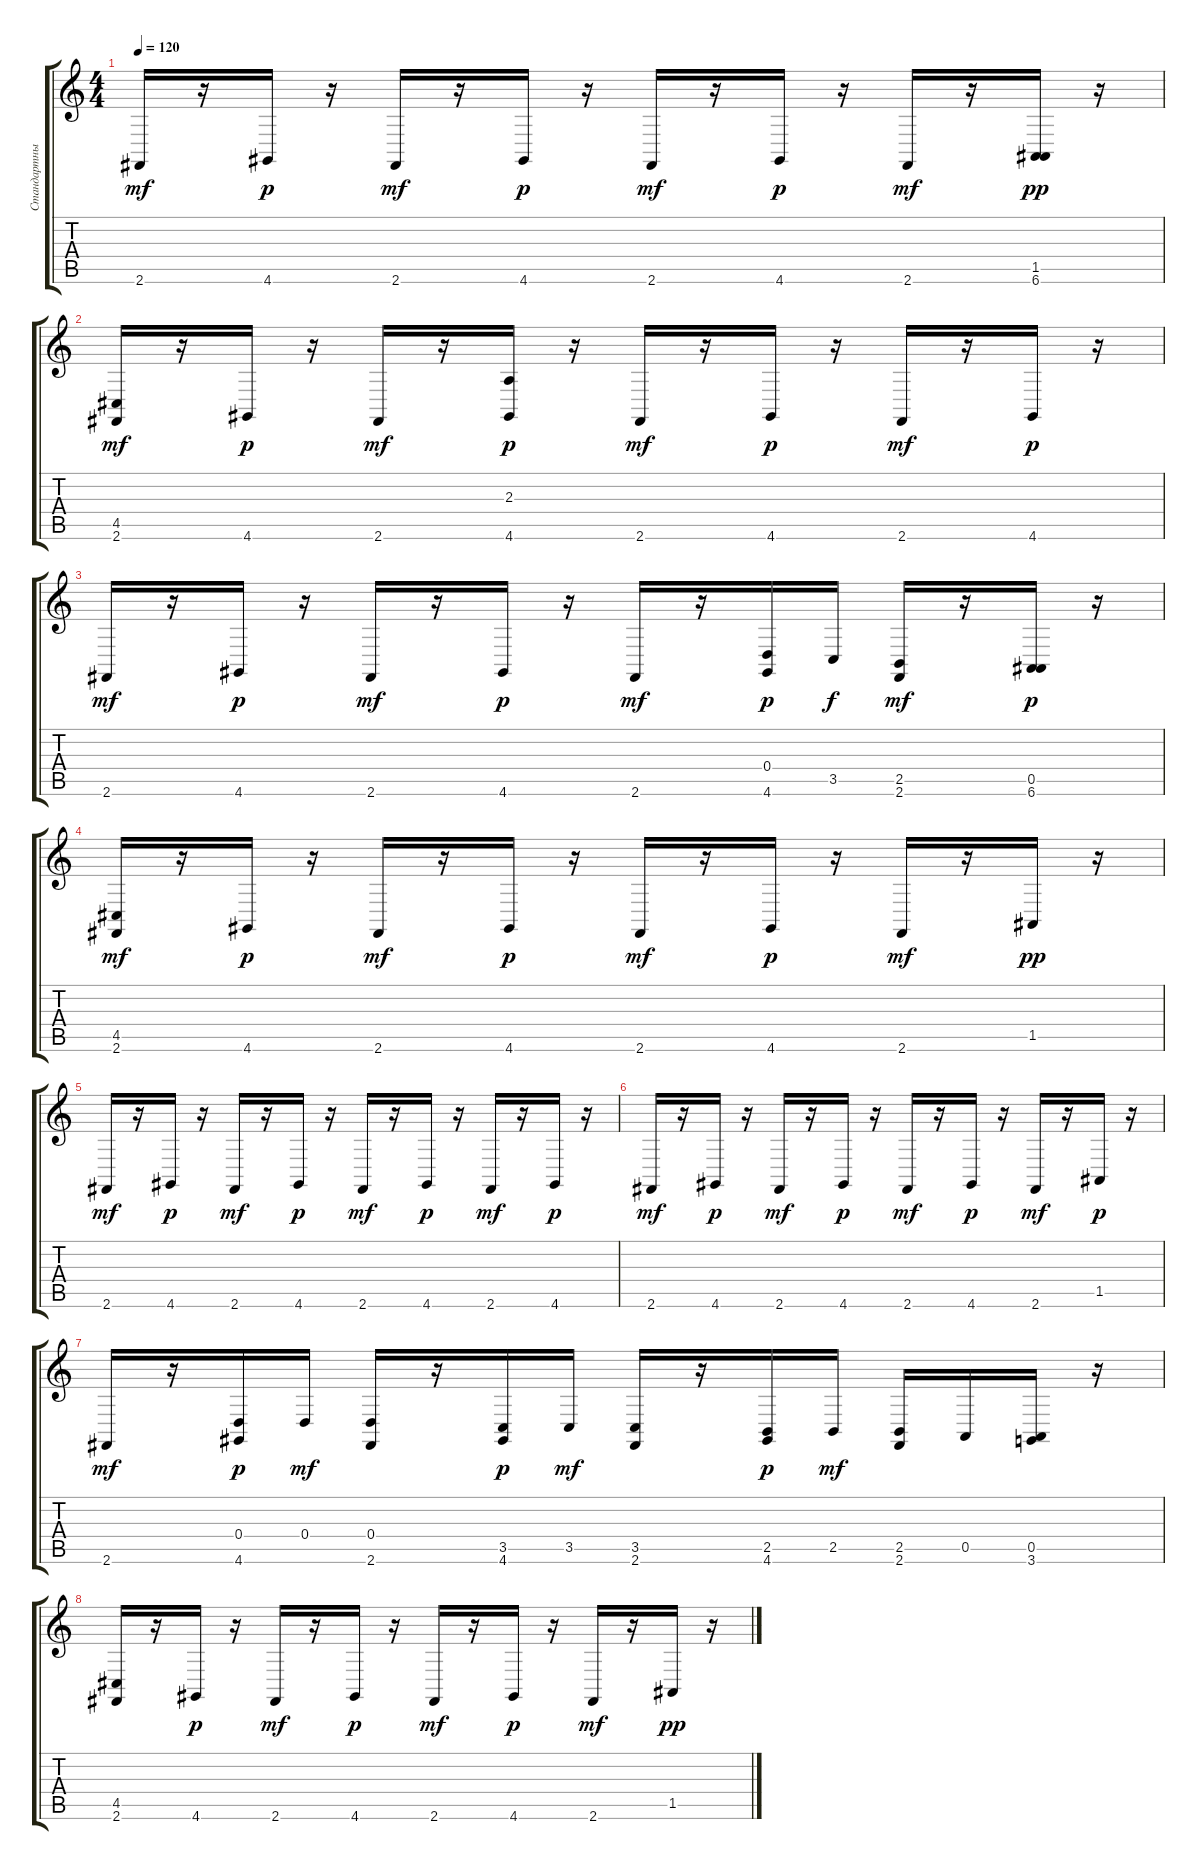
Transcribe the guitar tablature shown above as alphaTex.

\track ("Стандартный Набор" "Стандартны") {instrument synthdrum}
\staff {score tabs}
\tuning (E4 B3 G3 D3 A2 E2) {hide}
\ts (4 4)
\tempo 120
\clef g2
\ks c
2.6.16{dy mf} r.16 4.6.16{dy p} r.16 2.6.16{dy mf} r.16 4.6.16{dy p} r.16 2.6.16{dy mf} r.16 4.6.16{dy p} r.16 2.6.16{dy mf} r.16 (1.5 6.6).16{dy pp} r.16 |
(4.5 2.6).16{dy mf} r.16 4.6.16{dy p} r.16 2.6.16{dy mf} r.16 (2.3 4.6).16{dy p} r.16 2.6.16{dy mf} r.16 4.6.16{dy p} r.16 2.6.16{dy mf} r.16 4.6.16{dy p} r.16 |
2.6.16{dy mf} r.16 4.6.16{dy p} r.16 2.6.16{dy mf} r.16 4.6.16{dy p} r.16 2.6.16{dy mf} r.16 (0.4 4.6).16{dy p} 3.5.16{dy f} (2.5 2.6).16{dy mf} r.16 (0.5 6.6).16{dy p} r.16 |
(4.5 2.6).16{dy mf} r.16 4.6.16{dy p} r.16 2.6.16{dy mf} r.16 4.6.16{dy p} r.16 2.6.16{dy mf} r.16 4.6.16{dy p} r.16 2.6.16{dy mf} r.16 1.5.16{dy pp} r.16 |
2.6.16{dy mf} r.16 4.6.16{dy p} r.16 2.6.16{dy mf} r.16 4.6.16{dy p} r.16 2.6.16{dy mf} r.16 4.6.16{dy p} r.16 2.6.16{dy mf} r.16 4.6.16{dy p} r.16 |
2.6.16{dy mf} r.16 4.6.16{dy p} r.16 2.6.16{dy mf} r.16 4.6.16{dy p} r.16 2.6.16{dy mf} r.16 4.6.16{dy p} r.16 2.6.16{dy mf} r.16 1.5.16{dy p} r.16 |
2.6.16{dy mf} r.16 (0.4 4.6).16{dy p} 0.4.16{dy mf} (0.4 2.6).16 r.16 (3.5 4.6).16{dy p} 3.5.16{dy mf} (3.5 2.6).16 r.16 (2.5 4.6).16{dy p} 2.5.16{dy mf} (2.5 2.6).16 0.5.16 (0.5 3.6).16 r.16 |
(4.5 2.6).16 r.16 4.6.16{dy p} r.16 2.6.16{dy mf} r.16 4.6.16{dy p} r.16 2.6.16{dy mf} r.16 4.6.16{dy p} r.16 2.6.16{dy mf} r.16 1.5.16{dy pp} r.16
